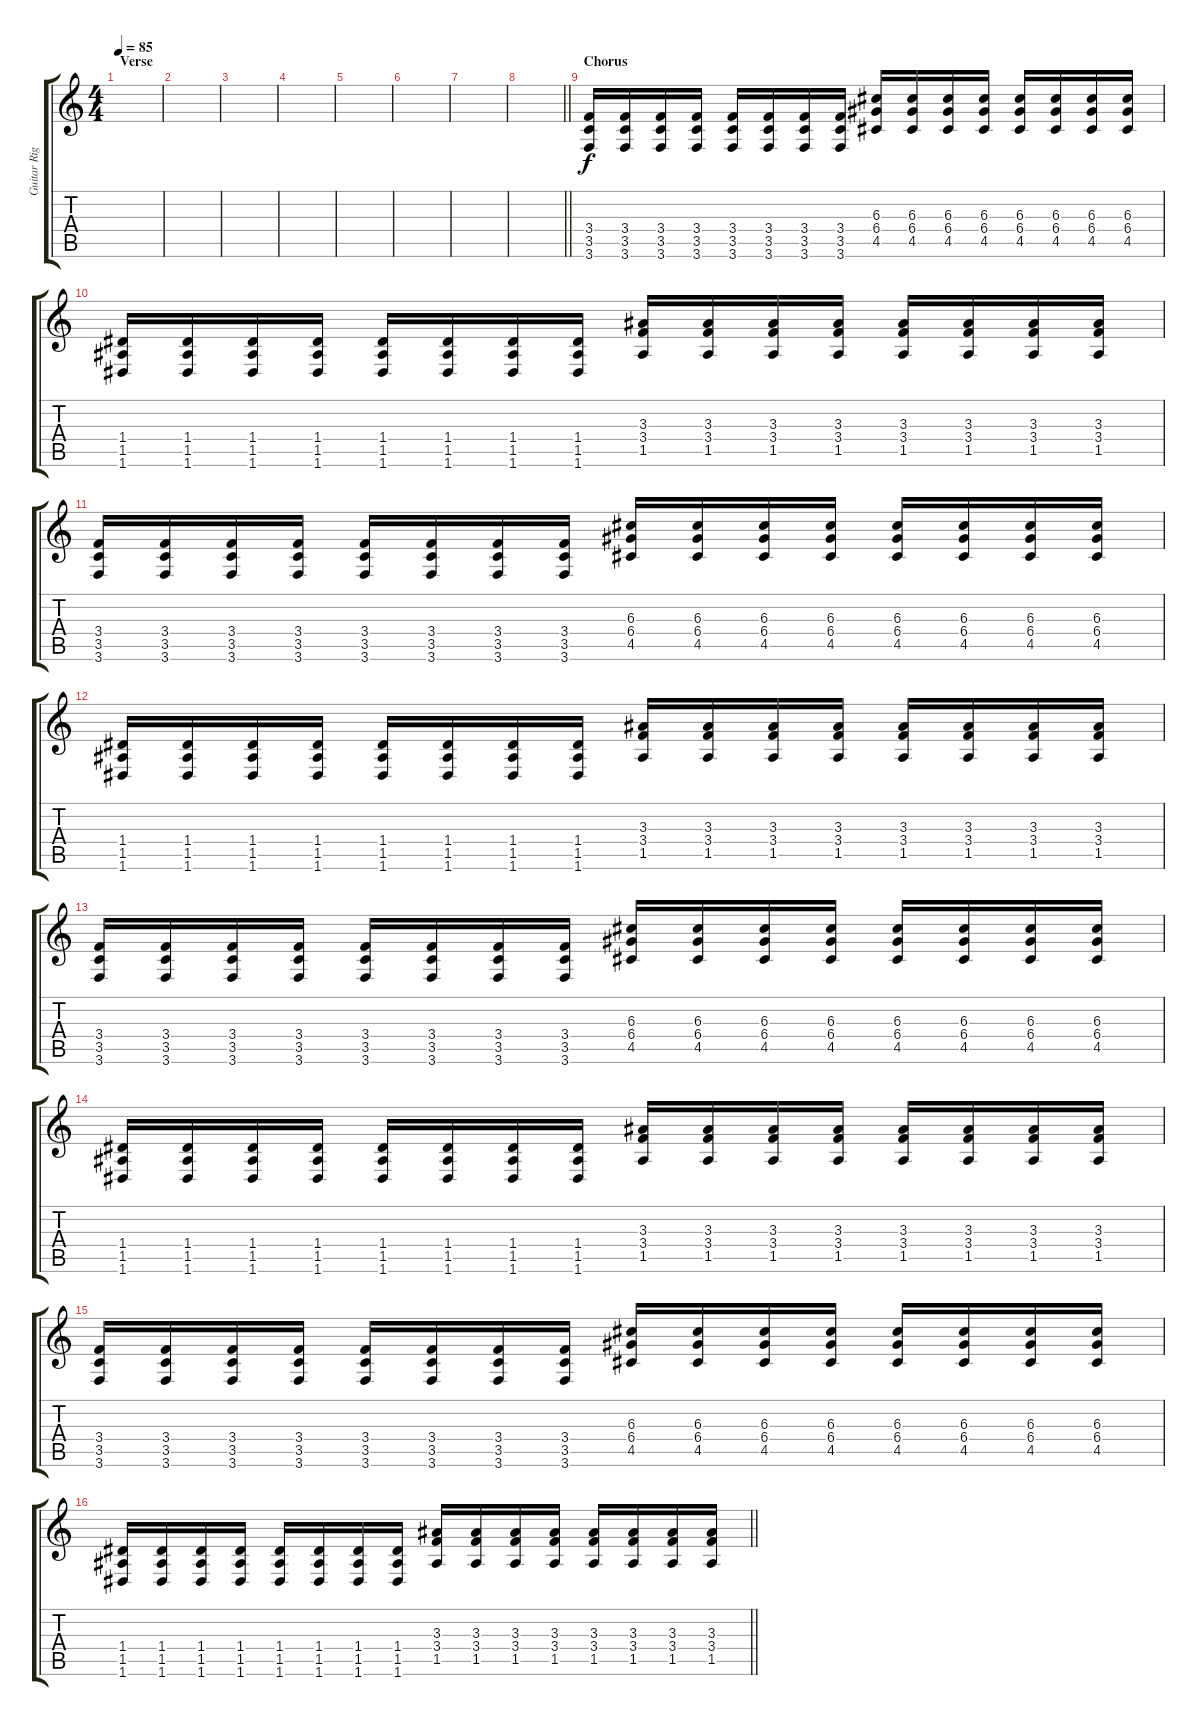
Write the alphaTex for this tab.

\track ("Guitar Right" "Guitar Rig") {instrument distortionguitar}
\staff {score tabs}
\tuning (E4 B3 G3 D3 A2 D2) {hide}
\ts (4 4)
\section ("" "Verse")
\tempo 85
\clef g2
\ks c
|
|
|
|
|
|
|
\barLineRight lightlight
|
\section ("" "Chorus")
(3.4 3.5 3.6).16 (3.4 3.5 3.6).16 (3.4 3.5 3.6).16 (3.4 3.5 3.6).16 (3.4 3.5 3.6).16 (3.4 3.5 3.6).16 (3.4 3.5 3.6).16 (3.4 3.5 3.6).16 (6.3 6.4 4.5).16 (6.3 6.4 4.5).16 (6.3 6.4 4.5).16 (6.3 6.4 4.5).16 (6.3 6.4 4.5).16 (6.3 6.4 4.5).16 (6.3 6.4 4.5).16 (6.3 6.4 4.5).16 |
(1.4 1.5 1.6).16 (1.4 1.5 1.6).16 (1.4 1.5 1.6).16 (1.4 1.5 1.6).16 (1.4 1.5 1.6).16 (1.4 1.5 1.6).16 (1.4 1.5 1.6).16 (1.4 1.5 1.6).16 (3.3 3.4 1.5).16 (3.3 3.4 1.5).16 (3.3 3.4 1.5).16 (3.3 3.4 1.5).16 (3.3 3.4 1.5).16 (3.3 3.4 1.5).16 (3.3 3.4 1.5).16 (3.3 3.4 1.5).16 |
(3.4 3.5 3.6).16 (3.4 3.5 3.6).16 (3.4 3.5 3.6).16 (3.4 3.5 3.6).16 (3.4 3.5 3.6).16 (3.4 3.5 3.6).16 (3.4 3.5 3.6).16 (3.4 3.5 3.6).16 (6.3 6.4 4.5).16 (6.3 6.4 4.5).16 (6.3 6.4 4.5).16 (6.3 6.4 4.5).16 (6.3 6.4 4.5).16 (6.3 6.4 4.5).16 (6.3 6.4 4.5).16 (6.3 6.4 4.5).16 |
(1.4 1.5 1.6).16 (1.4 1.5 1.6).16 (1.4 1.5 1.6).16 (1.4 1.5 1.6).16 (1.4 1.5 1.6).16 (1.4 1.5 1.6).16 (1.4 1.5 1.6).16 (1.4 1.5 1.6).16 (3.3 3.4 1.5).16 (3.3 3.4 1.5).16 (3.3 3.4 1.5).16 (3.3 3.4 1.5).16 (3.3 3.4 1.5).16 (3.3 3.4 1.5).16 (3.3 3.4 1.5).16 (3.3 3.4 1.5).16 |
(3.4 3.5 3.6).16 (3.4 3.5 3.6).16 (3.4 3.5 3.6).16 (3.4 3.5 3.6).16 (3.4 3.5 3.6).16 (3.4 3.5 3.6).16 (3.4 3.5 3.6).16 (3.4 3.5 3.6).16 (6.3 6.4 4.5).16 (6.3 6.4 4.5).16 (6.3 6.4 4.5).16 (6.3 6.4 4.5).16 (6.3 6.4 4.5).16 (6.3 6.4 4.5).16 (6.3 6.4 4.5).16 (6.3 6.4 4.5).16 |
(1.4 1.5 1.6).16 (1.4 1.5 1.6).16 (1.4 1.5 1.6).16 (1.4 1.5 1.6).16 (1.4 1.5 1.6).16 (1.4 1.5 1.6).16 (1.4 1.5 1.6).16 (1.4 1.5 1.6).16 (3.3 3.4 1.5).16 (3.3 3.4 1.5).16 (3.3 3.4 1.5).16 (3.3 3.4 1.5).16 (3.3 3.4 1.5).16 (3.3 3.4 1.5).16 (3.3 3.4 1.5).16 (3.3 3.4 1.5).16 |
(3.4 3.5 3.6).16 (3.4 3.5 3.6).16 (3.4 3.5 3.6).16 (3.4 3.5 3.6).16 (3.4 3.5 3.6).16 (3.4 3.5 3.6).16 (3.4 3.5 3.6).16 (3.4 3.5 3.6).16 (6.3 6.4 4.5).16 (6.3 6.4 4.5).16 (6.3 6.4 4.5).16 (6.3 6.4 4.5).16 (6.3 6.4 4.5).16 (6.3 6.4 4.5).16 (6.3 6.4 4.5).16 (6.3 6.4 4.5).16 |
\barLineRight lightlight
(1.4 1.5 1.6).16 (1.4 1.5 1.6).16 (1.4 1.5 1.6).16 (1.4 1.5 1.6).16 (1.4 1.5 1.6).16 (1.4 1.5 1.6).16 (1.4 1.5 1.6).16 (1.4 1.5 1.6).16 (3.3 3.4 1.5).16 (3.3 3.4 1.5).16 (3.3 3.4 1.5).16 (3.3 3.4 1.5).16 (3.3 3.4 1.5).16 (3.3 3.4 1.5).16 (3.3 3.4 1.5).16 (3.3 3.4 1.5).16
